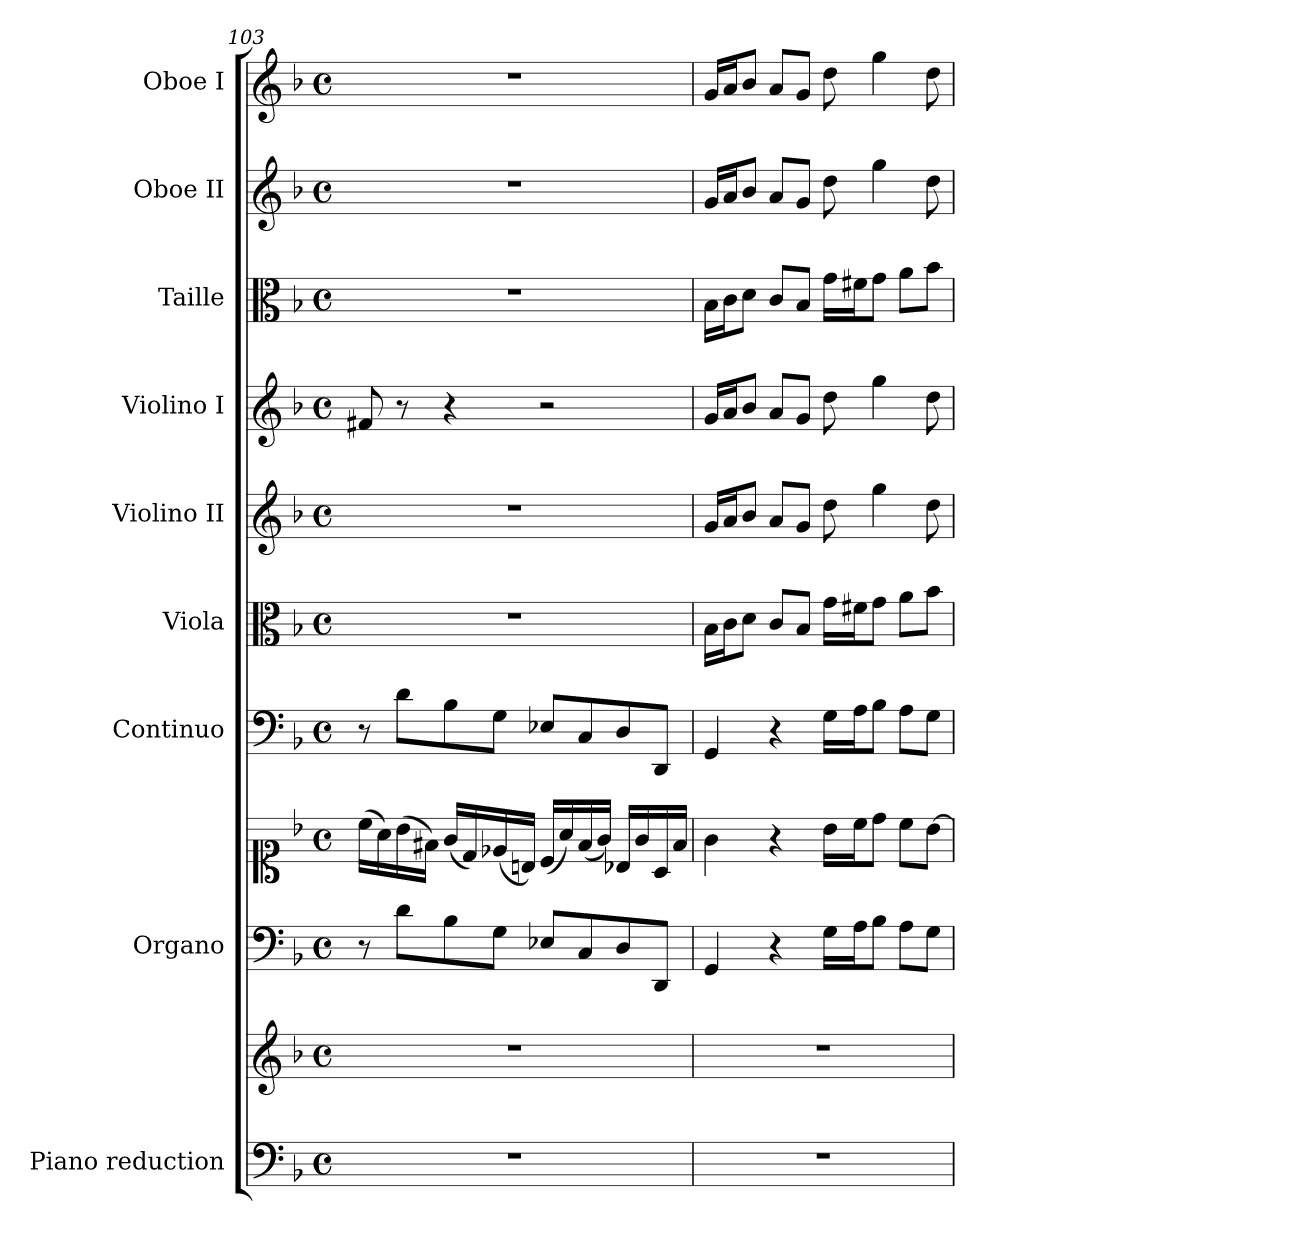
**kern	**kern	**kern	**kern	**kern	**kern	**kern	**kern	**kern	**kern	**kern
*part9	*part9	*part8	*part8	*part7	*part6	*part5	*part4	*part3	*part2	*part1
*staff11	*staff10	*staff9	*staff8	*staff7	*staff6	*staff5	*staff4	*staff3	*staff2	*staff1
*I"Piano reduction	*	*I"Organo	*	*I"Continuo	*I"Viola	*I"Violino II	*I"Violino I	*I"Taille	*I"Oboe II	*I"Oboe I
*I'Pno	*	*	*	*	*I'Vla	*I'Vln	*I'Vln	*	*I'Ob	*I'Ob
*clefF4	*clefG2	*clefF4	*clefC1	*clefF4	*clefC3	*clefG2	*clefG2	*clefC3	*clefG2	*clefG2
*k[b-]	*k[b-]	*k[b-]	*k[b-]	*k[b-]	*k[b-]	*k[b-]	*k[b-]	*k[b-]	*k[b-]	*k[b-]
*M4/4	*M4/4	*M4/4	*M4/4	*M4/4	*M4/4	*M4/4	*M4/4	*M4/4	*M4/4	*M4/4
*met(c)	*met(c)	*met(c)	*met(c)	*met(c)	*met(c)	*met(c)	*met(c)	*met(c)	*met(c)	*met(c)
=103	=103	=103	=103	=103	=103	=103	=103	=103	=103	=103
1r	1r	8r	(>16cc\LL	8r	1r	1r	8f#X/	1r	1r	1r
.	.	.	16a\)	.	.	.	.	.	.	.
.	.	8d\L	(>16b-\	8d\L	.	.	8r	.	.	.
.	.	.	16f#X\JJ)	.	.	.	.	.	.	.
.	.	8B-\	(<16g/LL	8B-\	.	.	4r	.	.	.
.	.	.	16d/)	.	.	.	.	.	.	.
.	.	8G\J	(<16e-X/	8G\J	.	.	.	.	.	.
.	.	.	16Bn/JJ)	.	.	.	.	.	.	.
.	.	8E-X/L	(<16c/LL	8E-X/L	.	.	2r	.	.	.
.	.	.	16a/)	.	.	.	.	.	.	.
.	.	8C/	(<16f#/	8C/	.	.	.	.	.	.
.	.	.	16g/JJ)	.	.	.	.	.	.	.
.	.	8D/	16B-X/LL	8D/	.	.	.	.	.	.
.	.	.	16g/	.	.	.	.	.	.	.
.	.	8DD/J	16A/	8DD/J	.	.	.	.	.	.
.	.	.	16f#/JJ	.	.	.	.	.	.	.
=104	=104	=104	=104	=104	=104	=104	=104	=104	=104	=104
1r	1r	4GG/	4g\	4GG/	16B-\LL	16g/LL	16g/LL	16B-\LL	16g/LL	16g/LL
.	.	.	.	.	16c\J	16a/J	16a/J	16c\J	16a/J	16a/J
.	.	.	.	.	8d\J	8b-/J	8b-/J	8d\J	8b-/J	8b-/J
.	.	4r	4r	4r	8c/L	8a/L	8a/L	8c/L	8a/L	8a/L
.	.	.	.	.	8B-/J	8g/J	8g/J	8B-/J	8g/J	8g/J
.	.	16G\LL	16b-\LL	16G\LL	16g\LL	8dd\	8dd\	16g\LL	8dd\	8dd\
.	.	16A\J	16cc\J	16A\J	16f#X\J	.	.	16f#X\J	.	.
.	.	8B-\J	8dd\J	8B-\J	8g\J	4gg\	4gg\	8g\J	4gg\	4gg\
.	.	8A\L	8cc\L	8A\L	8a\L	.	.	8a\L	.	.
.	.	8G\J	[8b-\J	8G\J	8b-\J	8dd\	8dd\	8b-\J	8dd\	8dd\
=	=	=	=	=	=	=	=	=	=	=
*-	*-	*-	*-	*-	*-	*-	*-	*-	*-	*-
